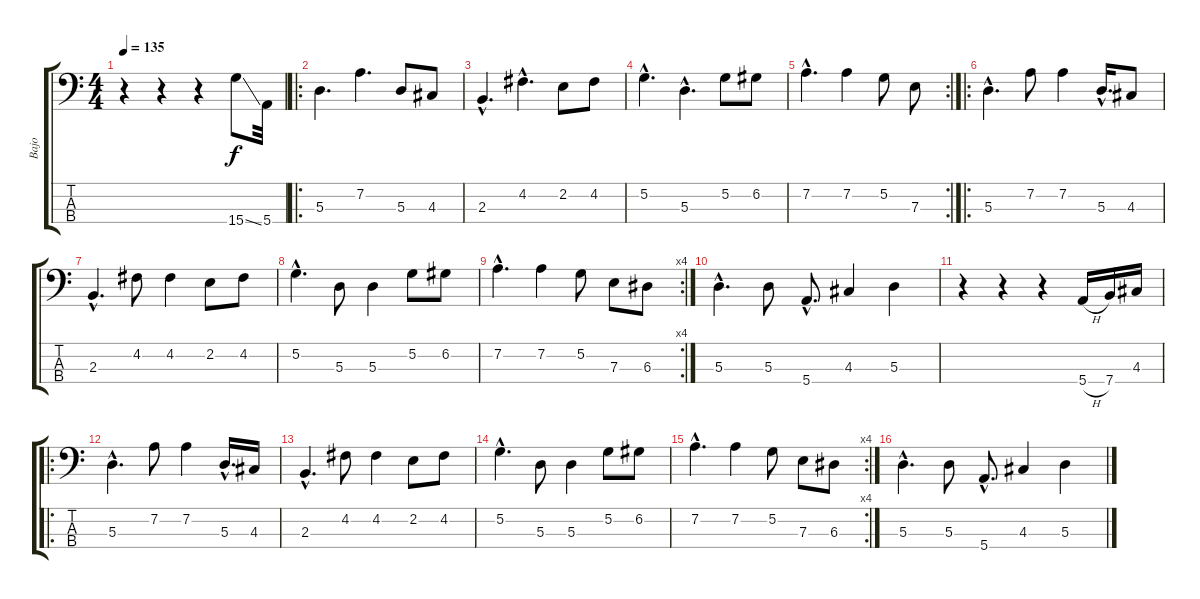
\track ("Bajo" "Bajo") {instrument electricbassfinger}
\staff {score tabs}
\tuning (G2 D2 A1 E1) {hide}
\ts (4 4)
\tempo 135
\clef f4
\ks c
r.4{dy f instrument electricbassfinger} r.4 r.4 15.4{ss}.8 5.4.32 |
\ro
5.3.4{d} 7.2.4{d} 5.3.8 4.3.8 |
2.3{hac}.4{d} 4.2{hac}.4{d} 2.2.8 4.2.8 |
5.2{hac}.4{d} 5.3{hac}.4{d} 5.2.8 6.2.8 |
\rc 2
7.2{hac}.4{d} 7.2.4 5.2.8 7.3.8 |
\ro
5.3{hac}.4{d} 7.2.8 7.2.4 5.3{hac}.16{d} 4.3.8 |
2.3{hac}.4{d} 4.2.8 4.2.4 2.2.8 4.2.8 |
5.2{hac}.4{d} 5.3.8 5.3.4 5.2.8 6.2.8 |
\rc 4
7.2{hac}.4{d} 7.2.4 5.2.8 7.3.8 6.3.8 |
5.3{hac}.4{d} 5.3.8 5.4{hac}.8{d} 4.3.4 5.3.4 |
r.4 r.4 r.4 5.4{h}.16 7.4.16 4.3.16 |
\ro
5.3{hac}.4{d} 7.2.8 7.2.4 5.3{hac}.16{d} 4.3.16 |
2.3{hac}.4{d} 4.2.8 4.2.4 2.2.8 4.2.8 |
5.2{hac}.4{d} 5.3.8 5.3.4 5.2.8 6.2.8 |
\rc 4
7.2{hac}.4{d} 7.2.4 5.2.8 7.3.8 6.3.8 |
5.3{hac}.4{d} 5.3.8 5.4{hac}.8{d} 4.3.4 5.3.4
